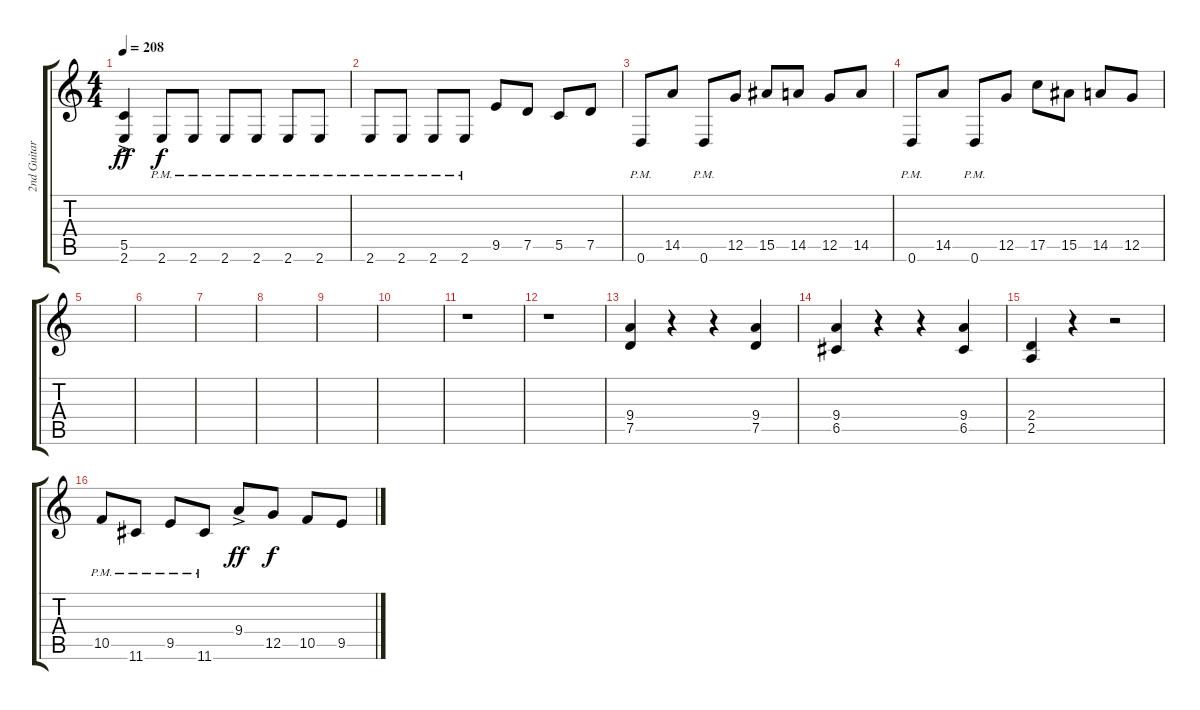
\track ("2nd Guitar" "2nd Guitar") {instrument distortionguitar}
\staff {score tabs}
\tuning (D4 A3 F3 C3 G2 D2) {hide}
\ts (4 4)
\tempo 208
\clef g2
\ks c
(5.5{ac} 2.6{ac}).4{dy ff} 2.6{pm}.8{dy f} 2.6{pm}.8 2.6{pm}.8 2.6{pm}.8 2.6{pm}.8 2.6{pm}.8 |
2.6{pm}.8 2.6{pm}.8 2.6{pm}.8 2.6{pm}.8 9.5.8 7.5.8 5.5.8 7.5.8 |
0.6{pm}.8 14.5.8 0.6{pm}.8 12.5.8 15.5.8 14.5.8 12.5.8 14.5.8 |
0.6{pm}.8 14.5.8 0.6{pm}.8 12.5.8 17.5.8 15.5.8 14.5.8 12.5.8 |
|
|
|
|
|
|
r.1 |
r.1 |
(9.4 7.5).4 r.4 r.4 (9.4 7.5).4 |
(9.4 6.5).4 r.4 r.4 (9.4 6.5).4 |
(2.4 2.5).4 r.4 r.2 |
10.5{pm}.8 11.6{pm}.8 9.5{pm}.8 11.6{pm}.8 9.4{ac}.8{dy ff} 12.5.8{dy f} 10.5.8 9.5.8
